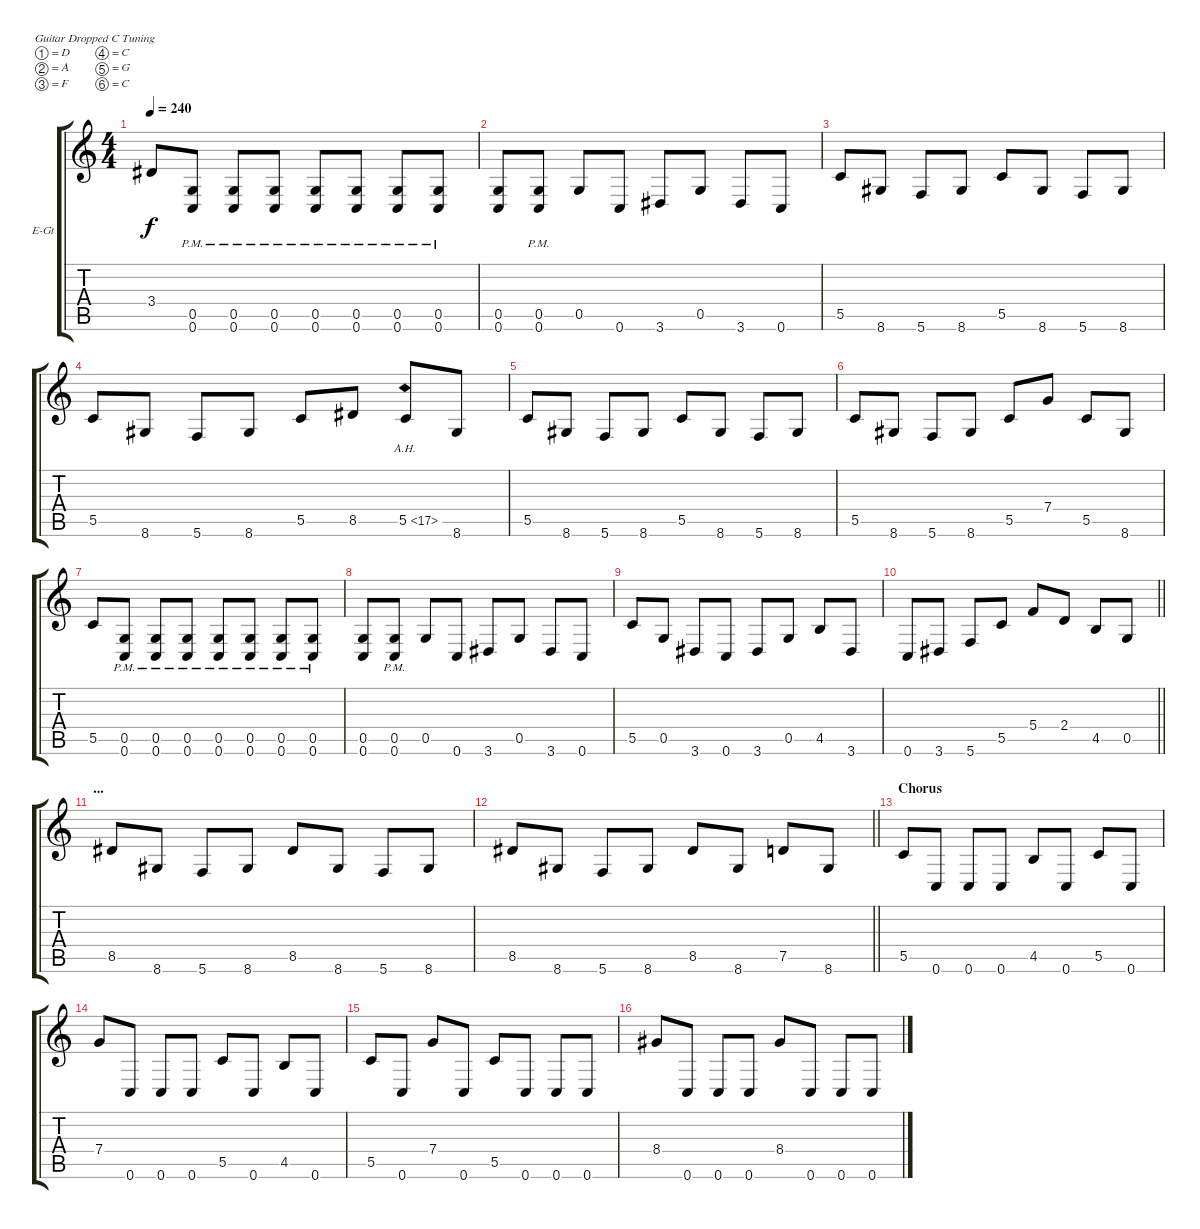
\bracketExtendMode groupsimilarinstruments
\firstSystemTrackNameOrientation horizontal
\otherSystemsTrackNameOrientation horizontal
\track ("Earnie" "E-Gt") {instrument overdrivenguitar}
\staff {score tabs}
\tuning (D4 A3 F3 C3 G2 C2)
\ts (4 4)
\tempo 240
\clef g2
\ks c
3.4.8{dy f} (0.5{pm} 0.6{pm}).8 (0.5{pm} 0.6{pm}).8 (0.5{pm} 0.6{pm}).8 (0.5{pm} 0.6{pm}).8 (0.5{pm} 0.6{pm}).8 (0.5{pm} 0.6{pm}).8 (0.5{pm} 0.6{pm}).8 |
(0.5 0.6).8 (0.5{pm} 0.6{pm}).8 0.5.8 0.6.8 3.6.8 0.5.8 3.6.8 0.6.8 |
5.5.8 8.6.8 5.6.8 8.6.8 5.5.8 8.6.8 5.6.8 8.6.8 |
5.5.8 8.6.8 5.6.8 8.6.8 5.5.8 8.5.8 5.5{ah 12}.8 8.6.8 |
5.5.8 8.6.8 5.6.8 8.6.8 5.5.8 8.6.8 5.6.8 8.6.8 |
5.5.8 8.6.8 5.6.8 8.6.8 5.5.8 7.4.8 5.5.8 8.6.8 |
5.5.8 (0.5{pm} 0.6{pm}).8 (0.5{pm} 0.6{pm}).8 (0.5{pm} 0.6{pm}).8 (0.5{pm} 0.6{pm}).8 (0.5{pm} 0.6{pm}).8 (0.5{pm} 0.6{pm}).8 (0.5{pm} 0.6{pm}).8 |
(0.5 0.6).8 (0.5{pm} 0.6{pm}).8 0.5.8 0.6.8 3.6.8 0.5.8 3.6.8 0.6.8 |
5.5.8 0.5.8 3.6.8 0.6.8 3.6.8 0.5.8 4.5.8 3.6.8 |
\barLineRight lightlight
0.6.8 3.6.8 5.6.8 5.5.8 5.4.8 2.4.8 4.5.8 0.5.8 |
\section ("" "...")
8.5.8 8.6.8 5.6.8 8.6.8 8.5.8 8.6.8 5.6.8 8.6.8 |
\barLineRight lightlight
8.5.8 8.6.8 5.6.8 8.6.8 8.5.8 8.6.8 7.5.8 8.6.8 |
\section ("" "Chorus")
5.5.8 0.6.8 0.6.8 0.6.8 4.5.8 0.6.8 5.5.8 0.6.8 |
7.4.8 0.6.8 0.6.8 0.6.8 5.5.8 0.6.8 4.5.8 0.6.8 |
5.5.8 0.6.8 7.4.8 0.6.8 5.5.8 0.6.8 0.6.8 0.6.8 |
8.4.8 0.6.8 0.6.8 0.6.8 8.4.8 0.6.8 0.6.8 0.6.8
